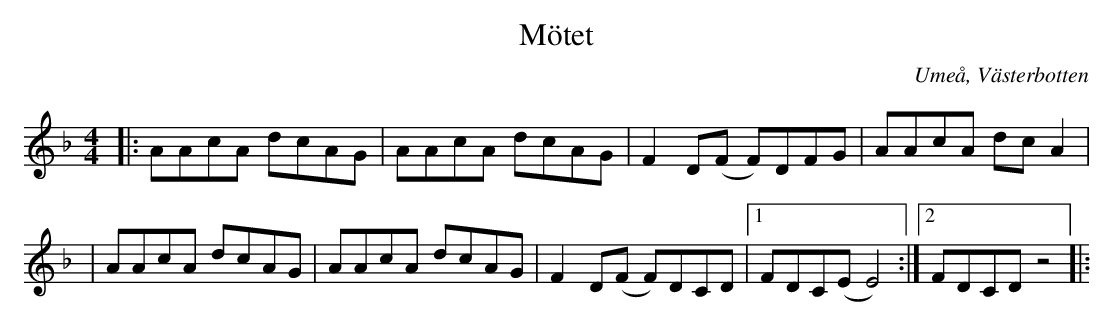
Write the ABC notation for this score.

X:1
T:Mötet
O:Umeå, Västerbotten
M:4/4
L:1/8
K:Dm
|: AAcA dcAG | AAcA dcAG | F2D(F F)DFG | AAcA dcA2 |
| AAcA dcAG | AAcA dcAG | F2D(F F)DCD |1 FDC(E E4) :|2 FDCD z4 ||
|:
